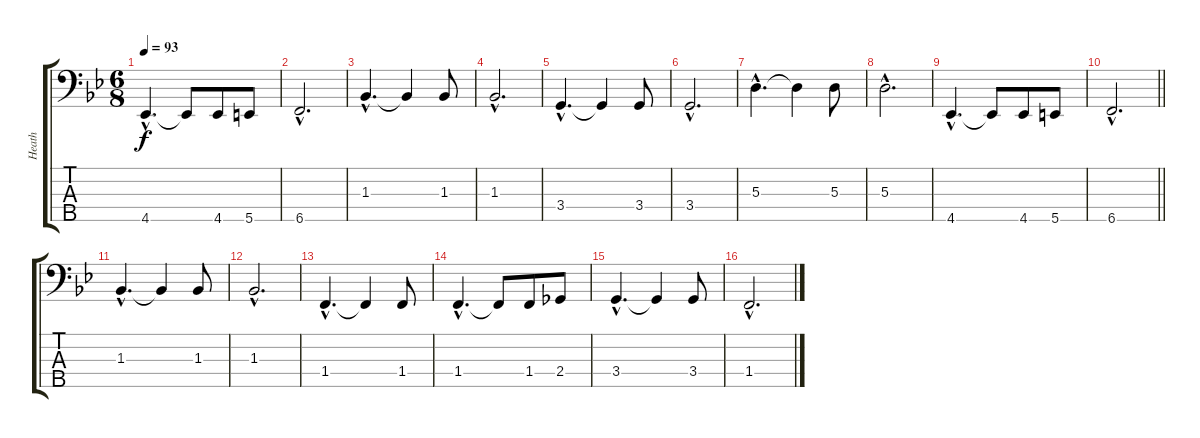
\track ("Heath" "Heath") {instrument electricbassfinger}
\staff {score tabs}
\tuning (G2 D2 A1 E1 B0) {hide}
\ts (6 8)
\tempo 93
\clef f4
\ks bb
4.5{hac}.4{d dy f} 4.5{t}.8 4.5.8 5.5.8 |
6.5{hac}.2{d} |
1.3{hac}.4{d} 1.3{t}.4 1.3.8 |
1.3{hac}.2{d} |
3.4{hac}.4{d} 3.4{t}.4 3.4.8 |
3.4{hac}.2{d} |
5.3{hac}.4{d} 5.3{t}.4 5.3.8 |
5.3{hac}.2{d} |
4.5{hac}.4{d} 4.5{t}.8 4.5.8 5.5.8 |
\barLineRight lightlight
6.5{hac}.2{d} |
1.3{hac}.4{d} 1.3{t}.4 1.3.8 |
1.3{hac}.2{d} |
1.4{hac}.4{d} 1.4{t}.4 1.4.8 |
1.4{hac}.4{d} 1.4{t}.8 1.4.8 2.4.8 |
3.4{hac}.4{d} 3.4{t}.4 3.4.8 |
1.4{hac}.2{d}
